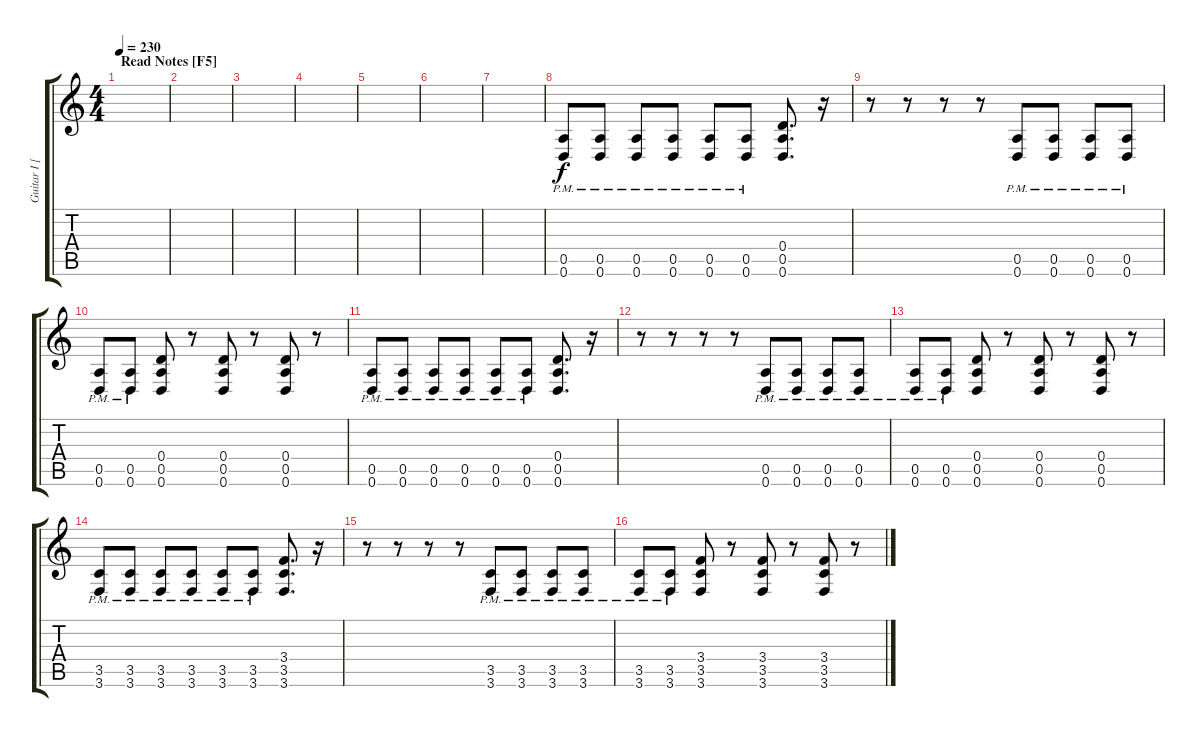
\track ("Guitar I [Mike]" "Guitar I [") {instrument distortionguitar}
\staff {score tabs}
\tuning (E4 B3 G3 D3 A2 D2) {hide}
\ts (4 4)
\section ("" "Read Notes [F5]")
\tempo 230
\clef g2
\ks c
|
|
|
|
|
|
|
(0.5{pm} 0.6{pm}).8 (0.5{pm} 0.6{pm}).8 (0.5{pm} 0.6{pm}).8 (0.5{pm} 0.6{pm}).8 (0.5{pm} 0.6{pm}).8 (0.5{pm} 0.6{pm}).8 (0.4 0.5 0.6).8{d} r.16 |
r.8 r.8 r.8 r.8 (0.5{pm} 0.6{pm}).8 (0.5{pm} 0.6{pm}).8 (0.5{pm} 0.6{pm}).8 (0.5{pm} 0.6{pm}).8 |
(0.5{pm} 0.6{pm}).8 (0.5{pm} 0.6{pm}).8 (0.4 0.5 0.6).8 r.8 (0.4 0.5 0.6).8 r.8 (0.4 0.5 0.6).8 r.8 |
(0.5{pm} 0.6{pm}).8 (0.5{pm} 0.6{pm}).8 (0.5{pm} 0.6{pm}).8 (0.5{pm} 0.6{pm}).8 (0.5{pm} 0.6{pm}).8 (0.5{pm} 0.6{pm}).8 (0.4 0.5 0.6).8{d} r.16 |
r.8 r.8 r.8 r.8 (0.5{pm} 0.6{pm}).8 (0.5{pm} 0.6{pm}).8 (0.5{pm} 0.6{pm}).8 (0.5{pm} 0.6{pm}).8 |
(0.5{pm} 0.6{pm}).8 (0.5{pm} 0.6{pm}).8 (0.4 0.5 0.6).8 r.8 (0.4 0.5 0.6).8 r.8 (0.4 0.5 0.6).8 r.8 |
(3.5{pm} 3.6{pm}).8 (3.5{pm} 3.6{pm}).8 (3.5{pm} 3.6{pm}).8 (3.5{pm} 3.6{pm}).8 (3.5{pm} 3.6{pm}).8 (3.5{pm} 3.6{pm}).8 (3.4 3.5 3.6).8{d} r.16 |
r.8 r.8 r.8 r.8 (3.5{pm} 3.6{pm}).8 (3.5{pm} 3.6{pm}).8 (3.5{pm} 3.6{pm}).8 (3.5{pm} 3.6{pm}).8 |
(3.5{pm} 3.6{pm}).8 (3.5{pm} 3.6{pm}).8 (3.4 3.5 3.6).8 r.8 (3.4 3.5 3.6).8 r.8 (3.4 3.5 3.6).8 r.8
